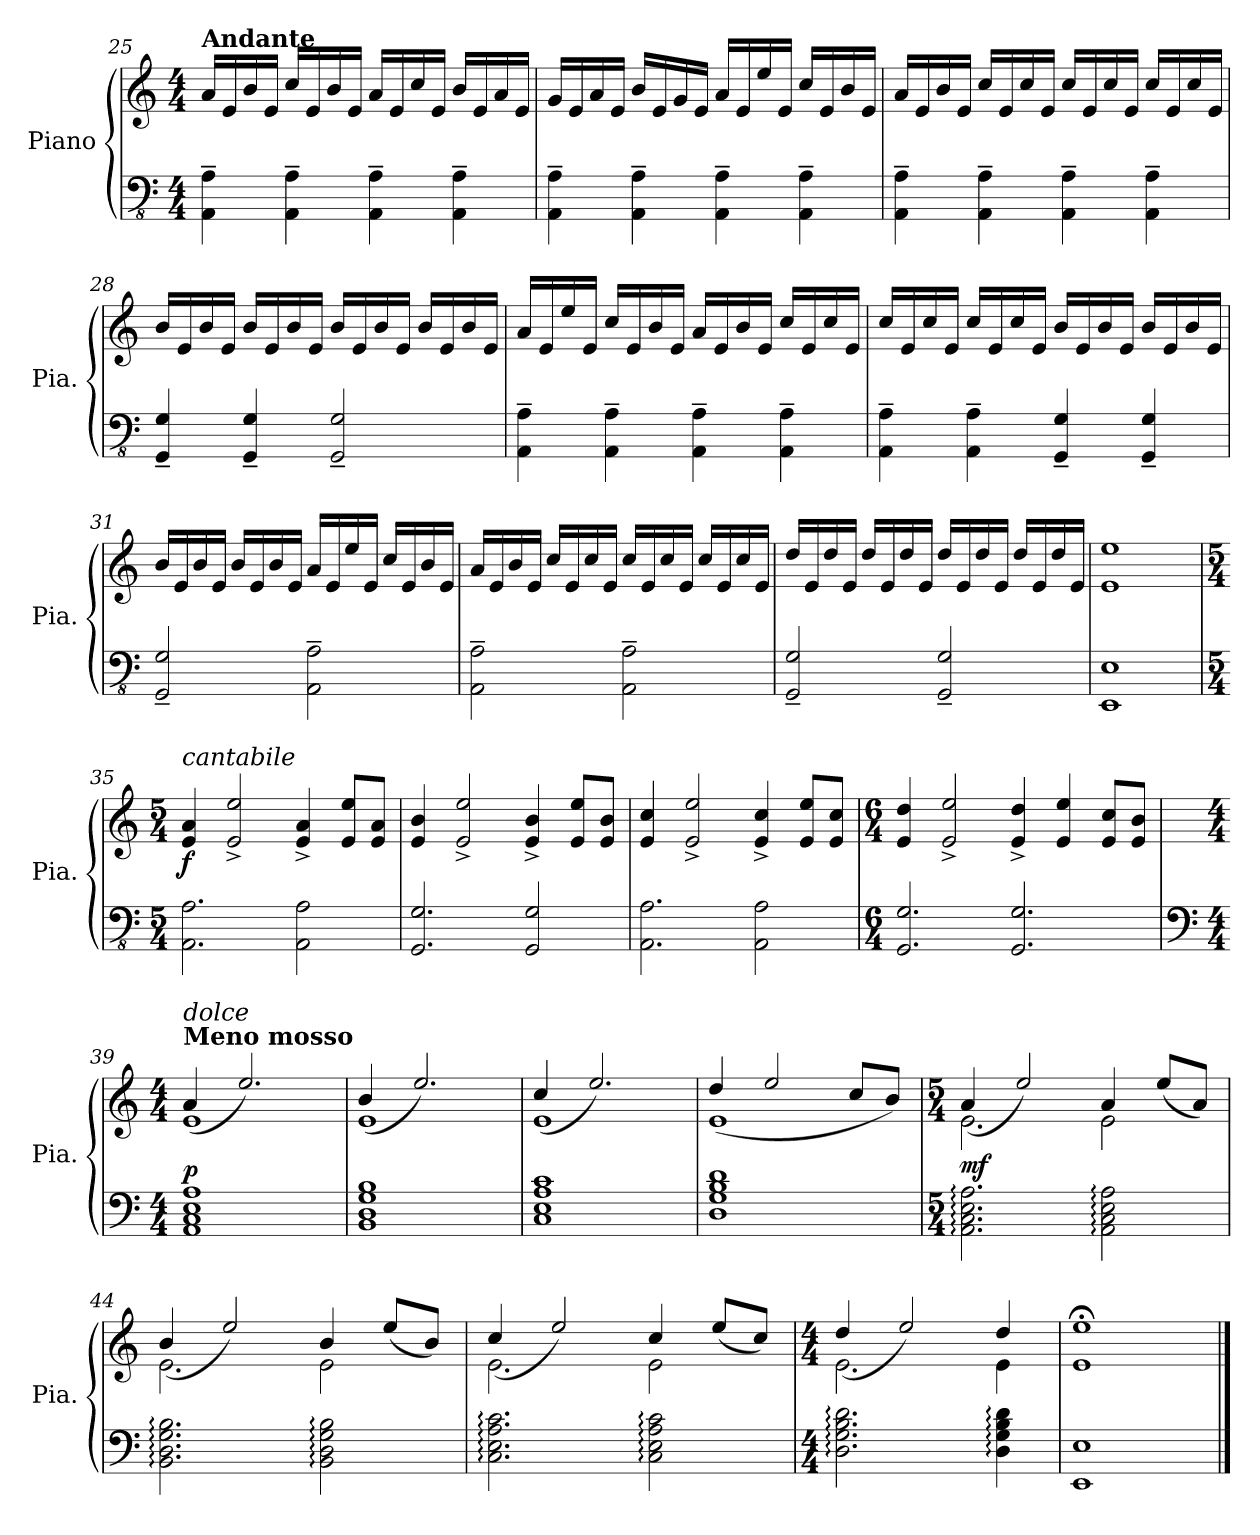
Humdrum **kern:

**kern	**kern	**dynam
*part1	*part1	*part1
*staff2	*staff1	*staff1/2
*I"Piano	*	*
*I'Pia.	*	*
!!LO:PB:g=z
*clefFv4	*clefG2	*
*k[]	*k[]	*
*M4/4	*M4/4	*
*MM80	*MM80	*
=25	=25	=25
!	!LO:TX:a:B:t=Andante	!
4AAA\~ 4AA\~	16a/LL	.
.	16e/	.
.	16b/	.
.	16e/JJ	.
4AAA\~ 4AA\~	16cc/LL	.
.	16e/	.
.	16b/	.
.	16e/JJ	.
4AAA\~ 4AA\~	16a/LL	.
.	16e/	.
.	16cc/	.
.	16e/JJ	.
4AAA\~ 4AA\~	16b/LL	.
.	16e/	.
.	16a/	.
.	16e/JJ	.
=26	=26	=26
4AAA\~ 4AA\~	16g/LL	.
.	16e/	.
.	16a/	.
.	16e/JJ	.
4AAA\~ 4AA\~	16b/LL	.
.	16e/	.
.	16g/	.
.	16e/JJ	.
4AAA\~ 4AA\~	16a/LL	.
.	16e/	.
.	16ee/	.
.	16e/JJ	.
4AAA\~ 4AA\~	16cc/LL	.
.	16e/	.
.	16b/	.
.	16e/JJ	.
=27	=27	=27
4AAA\~ 4AA\~	16a/LL	.
.	16e/	.
.	16b/	.
.	16e/JJ	.
4AAA\~ 4AA\~	16cc/LL	.
.	16e/	.
.	16cc/	.
.	16e/JJ	.
4AAA\~ 4AA\~	16cc/LL	.
.	16e/	.
.	16cc/	.
.	16e/JJ	.
4AAA\~ 4AA\~	16cc/LL	.
.	16e/	.
.	16cc/	.
.	16e/JJ	.
!!LO:LB:g=z
=28	=28	=28
4GGG/~ 4GG/~	16b/LL	.
.	16e/	.
.	16b/	.
.	16e/JJ	.
4GGG/~ 4GG/~	16b/LL	.
.	16e/	.
.	16b/	.
.	16e/JJ	.
2GGG/~ 2GG/~	16b/LL	.
.	16e/	.
.	16b/	.
.	16e/JJ	.
.	16b/LL	.
.	16e/	.
.	16b/	.
.	16e/JJ	.
=29	=29	=29
4AAA\~ 4AA\~	16a/LL	.
.	16e/	.
.	16ee/	.
.	16e/JJ	.
4AAA\~ 4AA\~	16cc/LL	.
.	16e/	.
.	16b/	.
.	16e/JJ	.
4AAA\~ 4AA\~	16a/LL	.
.	16e/	.
.	16b/	.
.	16e/JJ	.
4AAA\~ 4AA\~	16cc/LL	.
.	16e/	.
.	16cc/	.
.	16e/JJ	.
=30	=30	=30
4AAA\~ 4AA\~	16cc/LL	.
.	16e/	.
.	16cc/	.
.	16e/JJ	.
4AAA\~ 4AA\~	16cc/LL	.
.	16e/	.
.	16cc/	.
.	16e/JJ	.
4GGG/~ 4GG/~	16b/LL	.
.	16e/	.
.	16b/	.
.	16e/JJ	.
4GGG/~ 4GG/~	16b/LL	.
.	16e/	.
.	16b/	.
.	16e/JJ	.
!!LO:LB:g=z
=31	=31	=31
2GGG/~ 2GG/~	16b/LL	.
.	16e/	.
.	16b/	.
.	16e/JJ	.
.	16b/LL	.
.	16e/	.
.	16b/	.
.	16e/JJ	.
2AAA\~ 2AA\~	16a/LL	.
.	16e/	.
.	16ee/	.
.	16e/JJ	.
.	16cc/LL	.
.	16e/	.
.	16b/	.
.	16e/JJ	.
=32	=32	=32
2AAA\~ 2AA\~	16a/LL	.
.	16e/	.
.	16b/	.
.	16e/JJ	.
.	16cc/LL	.
.	16e/	.
.	16cc/	.
.	16e/JJ	.
2AAA\~ 2AA\~	16cc/LL	.
.	16e/	.
.	16cc/	.
.	16e/JJ	.
.	16cc/LL	.
.	16e/	.
.	16cc/	.
.	16e/JJ	.
=33	=33	=33
2GGG/~ 2GG/~	16dd/LL	.
.	16e/	.
.	16dd/	.
.	16e/JJ	.
.	16dd/LL	.
.	16e/	.
.	16dd/	.
.	16e/JJ	.
2GGG/~ 2GG/~	16dd/LL	.
.	16e/	.
.	16dd/	.
.	16e/JJ	.
.	16dd/LL	.
.	16e/	.
.	16dd/	.
.	16e/JJ	.
!!LO:LB:g=z
=34	=34	=34
1EEE 1EE	1e 1ee	.
=35	=35	=35
*M5/4	*M5/4	*
!	!LO:TX:a:i:t=cantabile	!
!	!	!LO:DY:b
2.AAA\ 2.AA\	4e/ 4a/	f
.	2e/^ 2ee/^	.
2AAA\ 2AA\	4e/^ 4a/^	.
.	8e/ 8ee/L	.
.	8e/ 8a/J	.
=36	=36	=36
2.GGG/ 2.GG/	4e/ 4b/	.
.	2e/^ 2ee/^	.
2GGG/ 2GG/	4e/^ 4b/^	.
.	8e/ 8ee/L	.
.	8e/ 8b/J	.
=37	=37	=37
2.AAA\ 2.AA\	4e/ 4cc/	.
.	2e/^ 2ee/^	.
2AAA\ 2AA\	4e/^ 4cc/^	.
.	8e/ 8ee/L	.
.	8e/ 8cc/J	.
=38	=38	=38
*M6/4	*M6/4	*
2.GGG/ 2.GG/	4e/ 4dd/	.
.	2e/^ 2ee/^	.
2.GGG/ 2.GG/	4e/^ 4dd/^	.
.	4e/ 4ee/	.
.	8e/ 8cc/L	.
.	8e/ 8b/J	.
=39	=39	=39
*clefF4	*	*
*M4/4	*M4/4	*
*	*MM67	*
*	*^	*
!	!LO:TX:a:B:t=Meno mosso	!	!
!	!LO:TX:a:i:t=dolce	!	!
!	!	!	!LO:DY:a=2
1AA 1C 1E 1A	1e	(4a/	p
.	.	2.ee/)	.
=40	=40	=40	=40
1BB 1D 1G 1B	1e	(4b/	.
.	.	2.ee/)	.
=41	=41	=41	=41
1C 1E 1A 1c	1e	(4cc/	.
.	.	2.ee/)	.
!!LO:LB:g=z	!!
=42	=42	=42	=42
1D 1G 1B 1d	1e	(4dd/	.
.	.	2ee/	.
.	.	8cc/L	.
.	.	8b/J)	.
=43	=43	=43	=43
*M5/4	*M5/4	*	*
!	!	!	!LO:DY:b
2.AA\: 2.C\: 2.E\: 2.A\:	2.e\	(>4a/	mf
.	.	2ee/)	.
2AA\: 2C\: 2E\: 2A\:	2e\	4a/	.
.	.	(8ee/L	.
.	.	8a/J)	.
=44	=44	=44	=44
2.BB\: 2.D\: 2.G\: 2.B\:	2.e\	(>4b/	.
.	.	2ee/)	.
2BB\: 2D\: 2G\: 2B\:	2e\	4b/	.
.	.	(8ee/L	.
.	.	8b/J)	.
=45	=45	=45	=45
2.C\: 2.E\: 2.A\: 2.c\:	2.e\	(>4cc/	.
.	.	2ee/)	.
2C\: 2E\: 2A\: 2c\:	2e\	4cc/	.
.	.	(8ee/L	.
.	.	8cc/J)	.
=46	=46	=46	=46
*M4/4	*M4/4	*	*
2.D\: 2.G\: 2.B\: 2.d\:	2.e\	(>4dd/	.
.	.	2ee/)	.
4D\: 4G\: 4B\: 4d\:	4e\	4dd/	.
*	*v	*v	*
=47	=47	=47
1EE 1E	1e;< 1ee;<	.
==	==	==
*-	*-	*-
